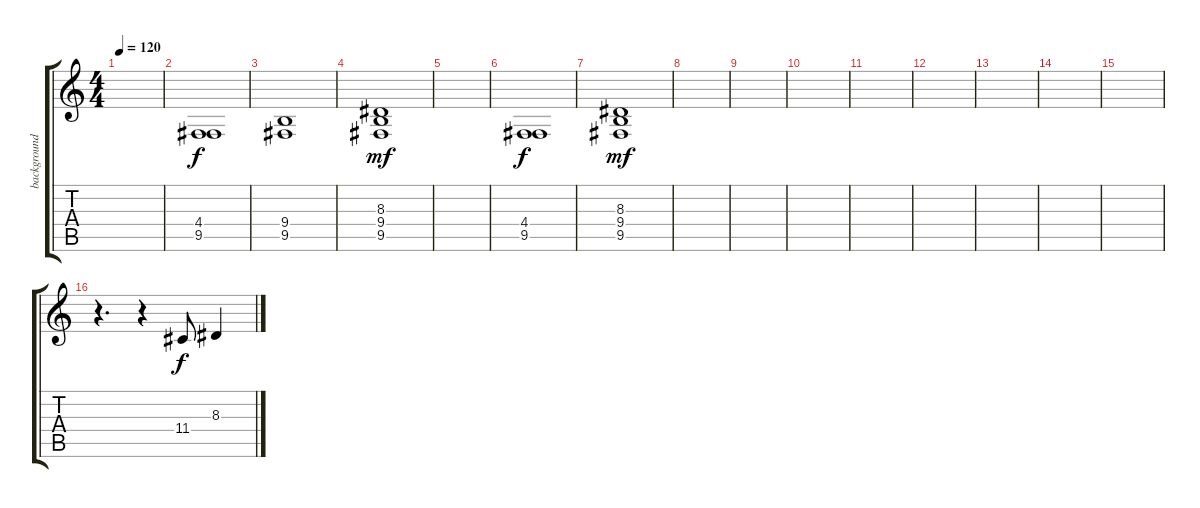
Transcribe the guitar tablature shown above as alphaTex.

\track ("background voice" "background") {instrument synthvoice}
\staff {score tabs}
\tuning (E4 B3 G3 D3 A2 E2) {hide}
\ts (4 4)
\tempo 120
\clef g2
\ks c
|
(4.4 9.5).1 |
(9.4 9.5).1 |
(8.3 9.4 9.5).1{dy mf instrument choiraahs} |
|
(4.4 9.5).1{dy f} |
(8.3 9.4 9.5).1{dy mf instrument choiraahs} |
|
|
|
|
|
|
|
|
r.4{d} r.4 11.4.8{dy f} 8.3.4
